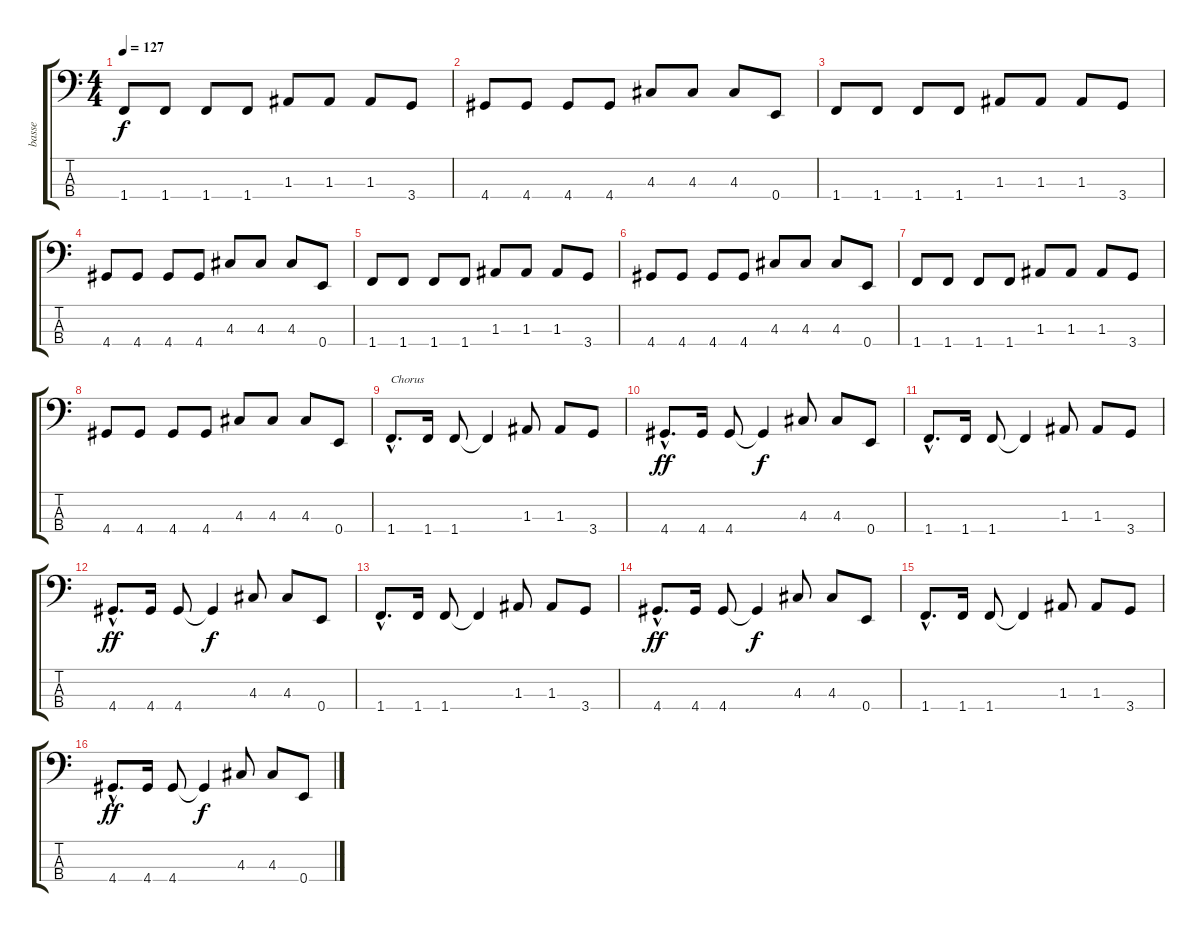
\track ("basse" "basse") {instrument electricbassfinger}
\staff {score tabs}
\tuning (G2 D2 A1 E1) {hide}
\ts (4 4)
\tempo 127
\clef f4
\ks c
1.4.8{dy f} 1.4.8 1.4.8 1.4.8 1.3.8 1.3.8 1.3.8 3.4.8 |
4.4.8 4.4.8 4.4.8 4.4.8 4.3.8 4.3.8 4.3.8 0.4.8 |
1.4.8 1.4.8 1.4.8 1.4.8 1.3.8 1.3.8 1.3.8 3.4.8 |
4.4.8 4.4.8 4.4.8 4.4.8 4.3.8 4.3.8 4.3.8 0.4.8 |
1.4.8 1.4.8 1.4.8 1.4.8 1.3.8 1.3.8 1.3.8 3.4.8 |
4.4.8 4.4.8 4.4.8 4.4.8 4.3.8 4.3.8 4.3.8 0.4.8 |
1.4.8 1.4.8 1.4.8 1.4.8 1.3.8 1.3.8 1.3.8 3.4.8 |
4.4.8 4.4.8 4.4.8 4.4.8 4.3.8 4.3.8 4.3.8 0.4.8 |
1.4{hac}.8{d txt "Chorus"} 1.4.16 1.4.8 1.4{t}.4 1.3.8 1.3.8 3.4.8 |
4.4{hac}.8{d dy ff} 4.4.16 4.4.8 4.4{t}.4{dy f} 4.3.8 4.3.8 0.4.8 |
1.4{hac}.8{d} 1.4.16 1.4.8 1.4{t}.4 1.3.8 1.3.8 3.4.8 |
4.4{hac}.8{d dy ff} 4.4.16 4.4.8 4.4{t}.4{dy f} 4.3.8 4.3.8 0.4.8 |
1.4{hac}.8{d} 1.4.16 1.4.8 1.4{t}.4 1.3.8 1.3.8 3.4.8 |
4.4{hac}.8{d dy ff} 4.4.16 4.4.8 4.4{t}.4{dy f} 4.3.8 4.3.8 0.4.8 |
1.4{hac}.8{d} 1.4.16 1.4.8 1.4{t}.4 1.3.8 1.3.8 3.4.8 |
4.4{hac}.8{d dy ff} 4.4.16 4.4.8 4.4{t}.4{dy f} 4.3.8 4.3.8 0.4.8
